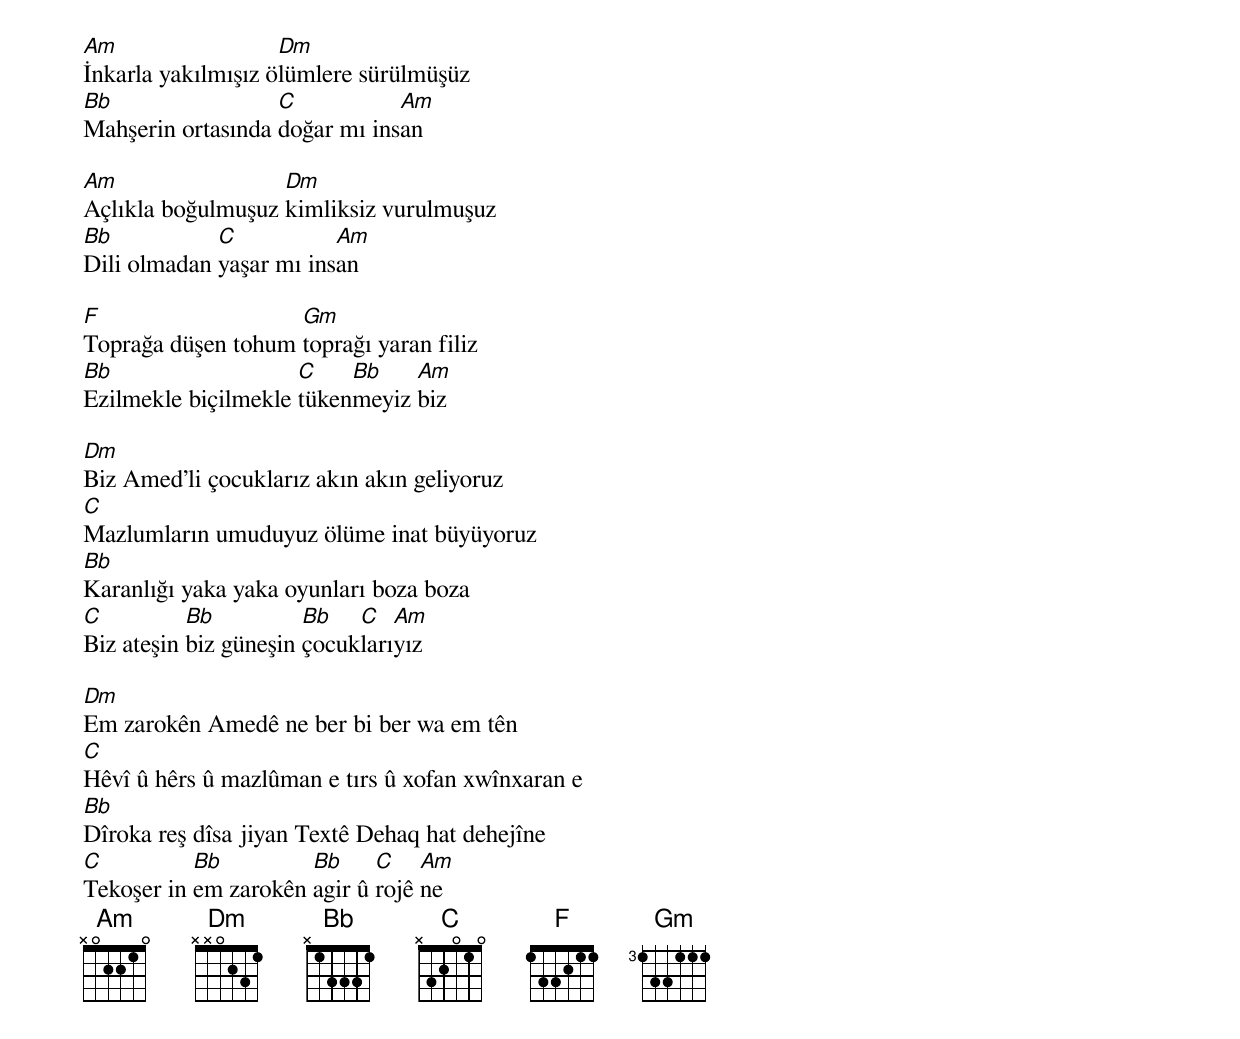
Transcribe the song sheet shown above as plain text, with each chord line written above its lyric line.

Am                  Dm
İnkarla yakılmışız ölümlere sürülmüşüz
Bb                 C           Am
Mahşerin ortasında doğar mı insan

Am                 Dm
Açlıkla boğulmuşuz kimliksiz vurulmuşuz
Bb           C           Am
Dili olmadan yaşar mı insan

F                   Gm
Toprağa düşen tohum toprağı yaran filiz
Bb                   C    Bb    Am
Ezilmekle biçilmekle tükenmeyiz biz

Dm
Biz Amed'li çocuklarız akın akın geliyoruz
C
Mazlumların umuduyuz ölüme inat büyüyoruz
Bb
Karanlığı yaka yaka oyunları boza boza
C          Bb          Bb   C   Am
Biz ateşin biz güneşin çocuklarıyız

Dm
Em zarokên Amedê ne ber bi ber wa em tên
C
Hêvî û hêrs û mazlûman e tırs û xofan xwînxaran e
Bb
Dîroka reş dîsa jiyan Textê Dehaq hat dehejîne
C          Bb         Bb     C    Am
Tekoşer in em zarokên agir û rojê ne
